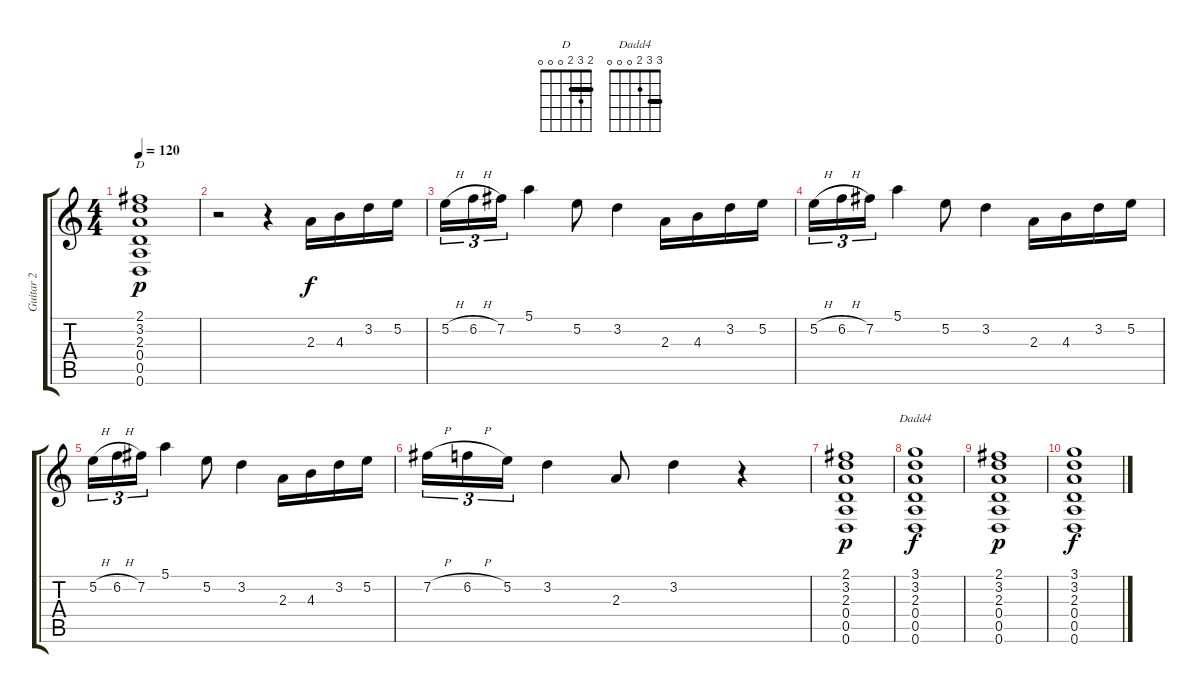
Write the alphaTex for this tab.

\track ("Guitar 2" "Guitar 2") {instrument acousticguitarsteel}
\staff {score tabs}
\tuning (E4 B3 G3 D3 A2 D2) {hide}
\chord ("D" 2 3 2 0 0 0) {barre 2}
\chord ("Dadd4" 3 3 2 0 0 0) {barre 3}
\ts (4 4)
\tempo 120
\clef g2
\ks c
(2.1 3.2 2.3 0.4 0.5 0.6).1{ch "D" dy p} |
r.2 r.4 2.3.16{dy f} 4.3.16 3.2.16 5.2.16 |
5.2{h}.16{tu (3 2)} 6.2{h}.16{tu (3 2)} 7.2.16{tu (3 2)} 5.1.4 5.2.8 3.2.4 2.3.16 4.3.16 3.2.16 5.2.16 |
5.2{h}.16{tu (3 2)} 6.2{h}.16{tu (3 2)} 7.2.16{tu (3 2)} 5.1.4 5.2.8 3.2.4 2.3.16 4.3.16 3.2.16 5.2.16 |
5.2{h}.16{tu (3 2)} 6.2{h}.16{tu (3 2)} 7.2.16{tu (3 2)} 5.1.4 5.2.8 3.2.4 2.3.16 4.3.16 3.2.16 5.2.16 |
7.2{h}.16{tu (3 2)} 6.2{h}.16{tu (3 2)} 5.2.16{tu (3 2)} 3.2.4 2.3.8 3.2.4 r.4 |
(2.1 3.2 2.3 0.4 0.5 0.6).1{dy p volume 7} |
(3.1 3.2 2.3 0.4 0.5 0.6).1{ch "Dadd4" dy f} |
(2.1 3.2 2.3 0.4 0.5 0.6).1{dy p} |
(3.1 3.2 2.3 0.4 0.5 0.6).1{dy f}
